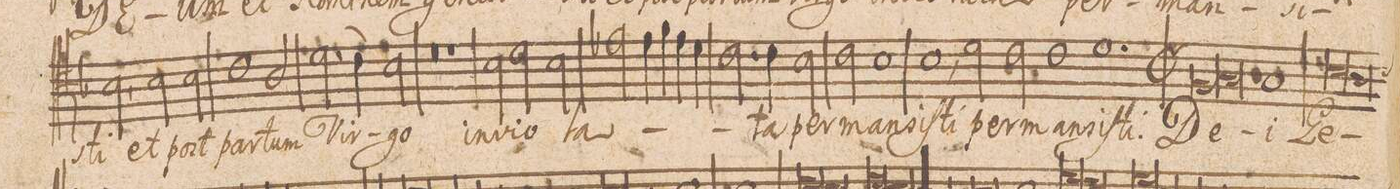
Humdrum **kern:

**kern	**text
*I"TENOR.	*
*clefC4	*
*k[b-]	*
*M3/2	*
2B-,\	-sti
2B-\	et
2B-\	post
=58-	=58-
1c	par-
2A/	-tum
=59-	=59-
(>2.d\	Vir-
4c\)	.
2B-\	-go
=60-	=60-
0.r	.
=61-	=61-
=62-	=62-
1.r	.
=63-	=63-
2B-\	in-
2d\	-vi-
2B-\	-o-
=64-	=64-
2e-X\	-la-
4e-\	.
4f\	.
4e-\	.
4d\	.
=65-	=65-
2.c\	.
4c\	-ta
2B-\	per-
=66-	=66-
2c\	-man-
1B-	-si-
=67-	=67-
1B-,	-ſti
2d\	per-
=68-	=68-
2c\	-man-
1c	-si-
=69-	=69-
1.d	-ſti.
=70-	=70-
*M2/1	*
*met(C|)	*
*mmet(c|)	*
*lig	*
1F	De-
1G	.
*Xlig	*
=71-	=71-
1G	-i
*lig	*
1B-	Ge-
=72-	=72-
1A	.
*custos:B	*
*Xlig	*
*lig	*
*-	*-
